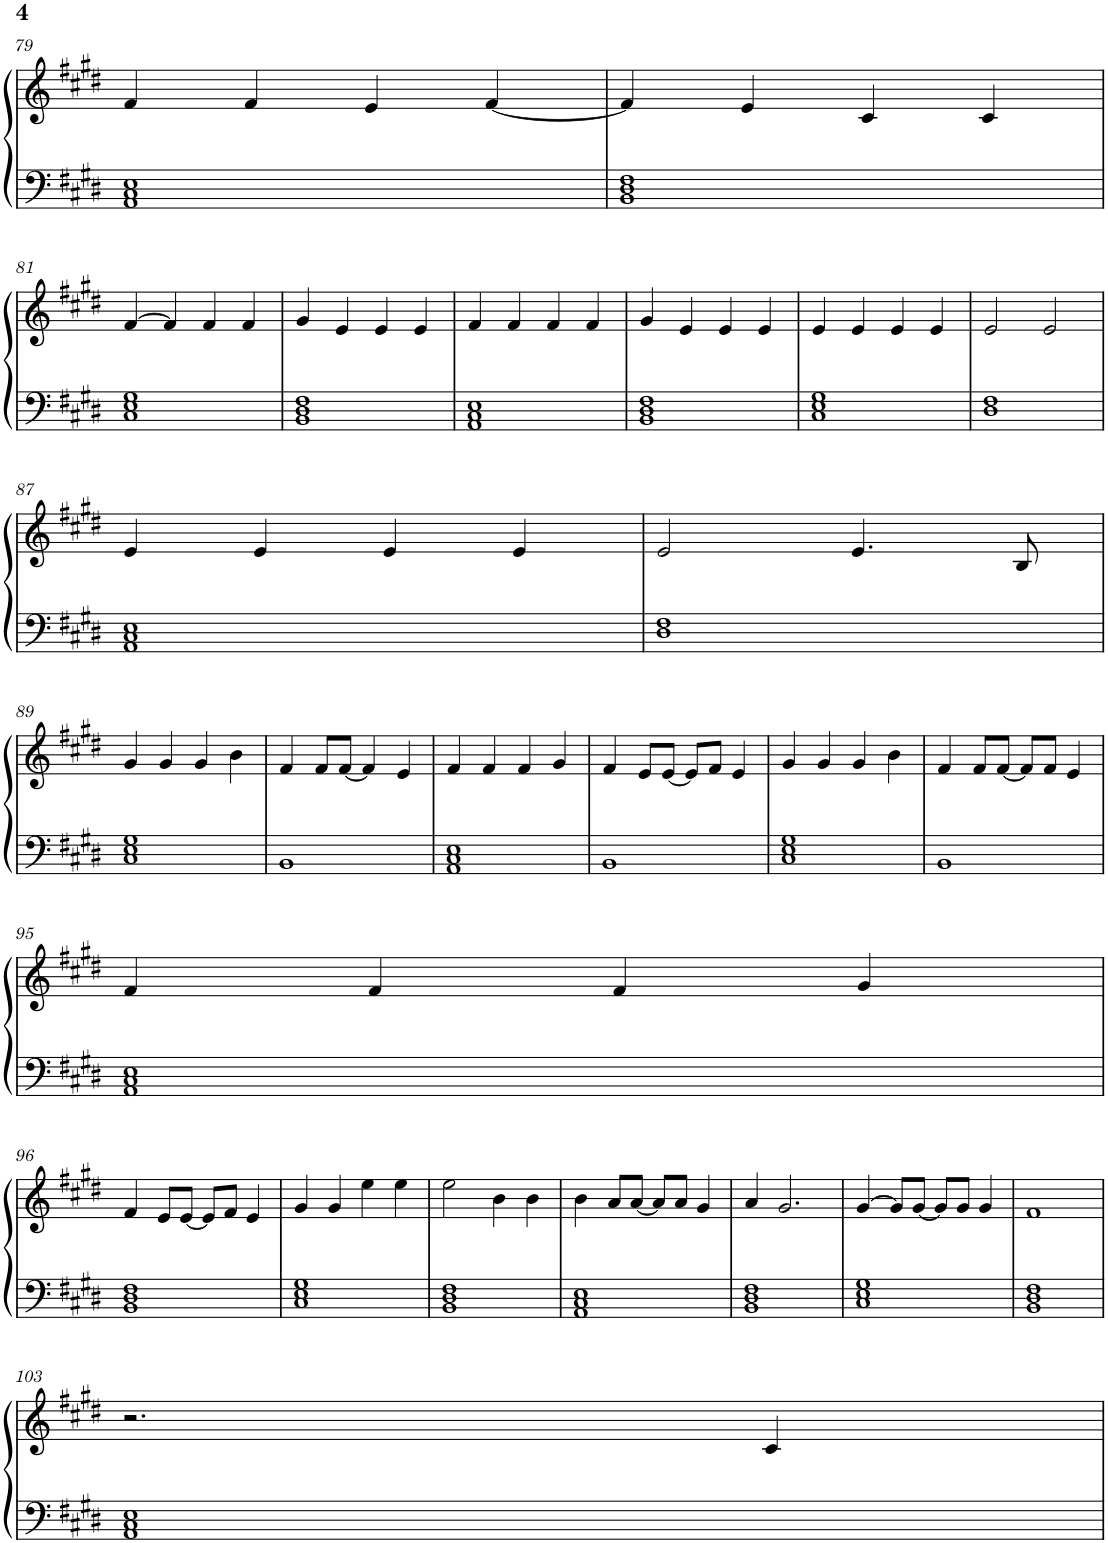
**kern	**kern
*part1	*part1
*staff2	*staff1
*I"Piano	*
*I'Pno	*
!!LO:PB:g=z
*clefF4	*clefG2
*k[f#c#g#d#]	*k[f#c#g#d#]
*M4/4	*M4/4
=79	=79
1AA 1C# 1E	4f#/
.	4f#/
.	4e/
.	[<4f#/
=80	=80
1BB 1D# 1F#	4f#/]
.	4e/
.	4c#/
.	4c#/
!!LO:LB:g=z
=81	=81
1C# 1E 1G#	[>4f#/
.	4f#/]
.	4f#/
.	4f#/
=82	=82
1BB 1D# 1F#	4g#/
.	4e/
.	4e/
.	4e/
=83	=83
1AA 1C# 1E	4f#/
.	4f#/
.	4f#/
.	4f#/
=84	=84
1BB 1D# 1F#	4g#/
.	4e/
.	4e/
.	4e/
=85	=85
1C# 1E 1G#	4e/
.	4e/
.	4e/
.	4e/
=86	=86
1D# 1F#	2e/
.	2e/
!!LO:LB:g=z
=87	=87
1AA 1C# 1E	4e/
.	4e/
.	4e/
.	4e/
=88	=88
1D# 1F#	2e/
.	4.e/
.	8B/
!!LO:LB:g=z
=89	=89
1C# 1E 1G#	4g#/
.	4g#/
.	4g#/
.	4b\
=90	=90
1BB	4f#/
.	8f#/L
.	[<8f#/J
.	4f#/]
.	4e/
=91	=91
1AA 1C# 1E	4f#/
.	4f#/
.	4f#/
.	4g#/
=92	=92
1BB	4f#/
.	8e/L
.	[<8e/J
.	8e/L]
.	8f#/J
.	4e/
=93	=93
1C# 1E 1G#	4g#/
.	4g#/
.	4g#/
.	4b\
=94	=94
1BB	4f#/
.	8f#/L
.	[<8f#/J
.	8f#/L]
.	8f#/J
.	4e/
!!LO:LB:g=z
=95	=95
1AA 1C# 1E	4f#/
.	4f#/
.	4f#/
.	4g#/
!!LO:LB:g=z
=96	=96
1BB 1D# 1F#	4f#/
.	8e/L
.	[<8e/J
.	8e/L]
.	8f#/J
.	4e/
=97	=97
1C# 1E 1G#	4g#/
.	4g#/
.	4ee\
.	4ee\
=98	=98
1BB 1D# 1F#	2ee\
.	4b\
.	4b\
=99	=99
1AA 1C# 1E	4b\
.	8a/L
.	[<8a/J
.	8a/L]
.	8a/J
.	4g#/
=100	=100
1BB 1D# 1F#	4a/
.	2.g#/
=101	=101
1C# 1E 1G#	[>4g#/
.	8g#/L]
.	[<8g#/J
.	8g#/L]
.	8g#/J
.	4g#/
=102	=102
1BB 1D# 1F#	1f#
!!LO:LB:g=z
=103	=103
1AA 1C# 1E	2.r
.	4c#/
=	=
*-	*-
